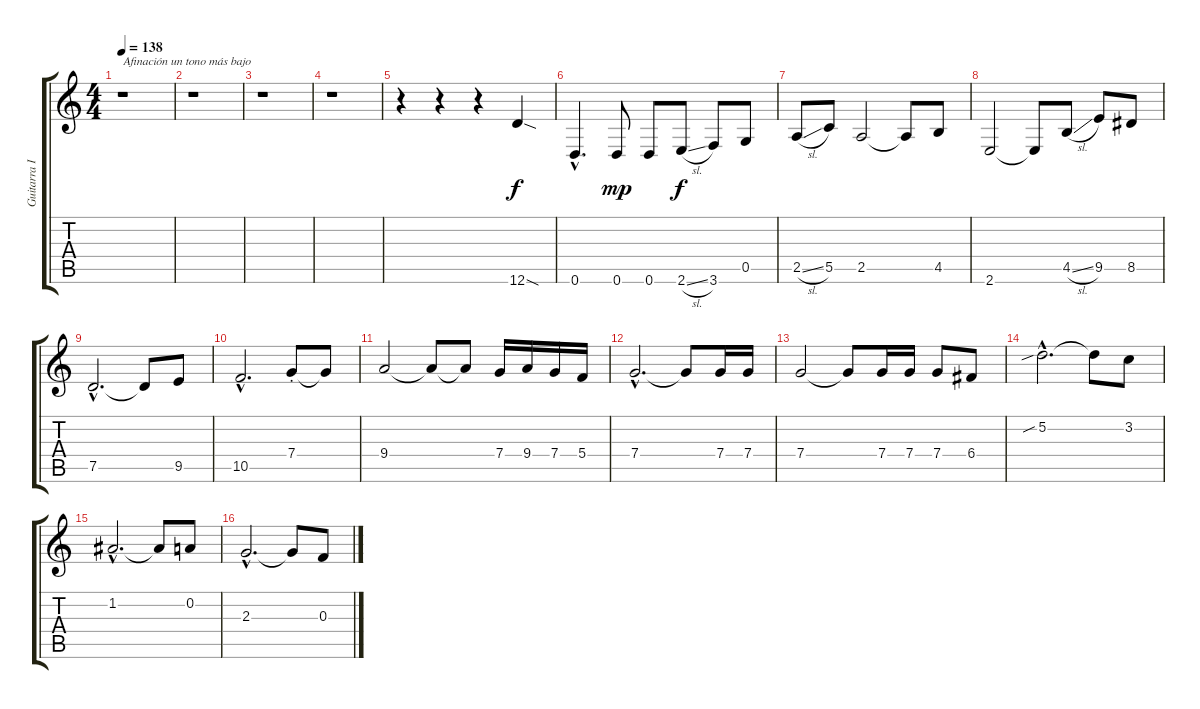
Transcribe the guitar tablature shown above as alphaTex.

\track ("Guitarra III (Clásica)" "Guitarra I") {instrument acousticguitarnylon}
\staff {score tabs}
\tuning (D4 A3 F3 C3 G2 D2) {hide}
\ts (4 4)
\tempo 138
\clef g2
\ks c
r.1{txt "Afinación un tono más bajo" dy f instrument acousticguitarnylon} |
r.1 |
r.1 |
r.1 |
r.4 r.4 r.4 12.6{sod}.4 |
0.6{hac}.4{d} 0.6.8{dy mp} 0.6.8 2.6{sl}.8{dy f} 3.6.8 0.5.8 |
2.5{sl}.8 5.5.8 2.5.2 2.5{t}.8 4.5.8 |
2.6.2 2.6{t}.8 4.5{sl}.8 9.5.8 8.5.8 |
7.5{hac}.2{d} 7.5{t}.8 9.5.8 |
10.5{hac}.2{d} 7.4{st}.8 7.4{t}.8 |
9.4.2 9.4{t}.8 9.4{t}.8 7.4.16 9.4.16 7.4.16 5.4.16 |
7.4{hac}.2{d} 7.4{t}.8 7.4.16 7.4.16 |
7.4.2 7.4{t}.8 7.4.16 7.4.16 7.4.8 6.4.8 |
5.2{sib hac}.2{d} 5.2{t}.8 3.2.8 |
1.2{hac}.2{d} 1.2{t}.8 0.2.8 |
2.3{hac}.2{d} 2.3{t}.8 0.3.8
